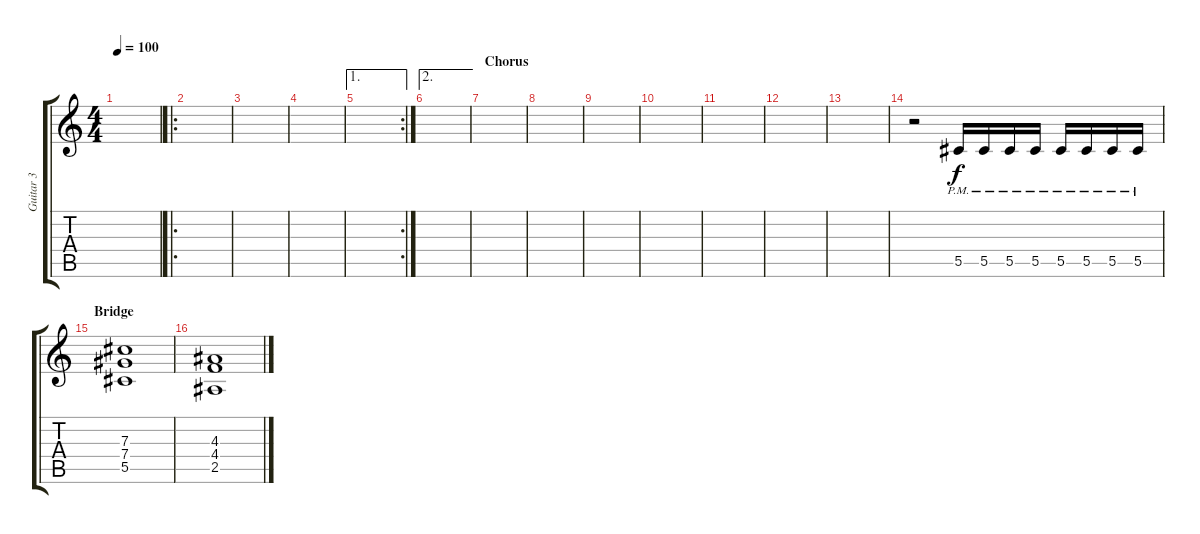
\track ("Guitar 3" "Guitar 3") {instrument distortionguitar}
\staff {score tabs}
\tuning (Eb4 Bb3 Gb3 Db3 Ab2 Eb2) {hide}
\ts (4 4)
\tempo 100
\clef g2
\ks c
|
\ro
|
|
|
\ae 1
\rc 2
|
\ae 2
|
\section ("" "Chorus")
|
|
|
|
|
|
|
r.2 5.5{pm}.16 5.5{pm}.16 5.5{pm}.16 5.5{pm}.16 5.5{pm}.16 5.5{pm}.16 5.5{pm}.16 5.5{pm}.16 |
\section ("" "Bridge")
(7.3 7.4 5.5).1 |
(4.3 4.4 2.5).1
